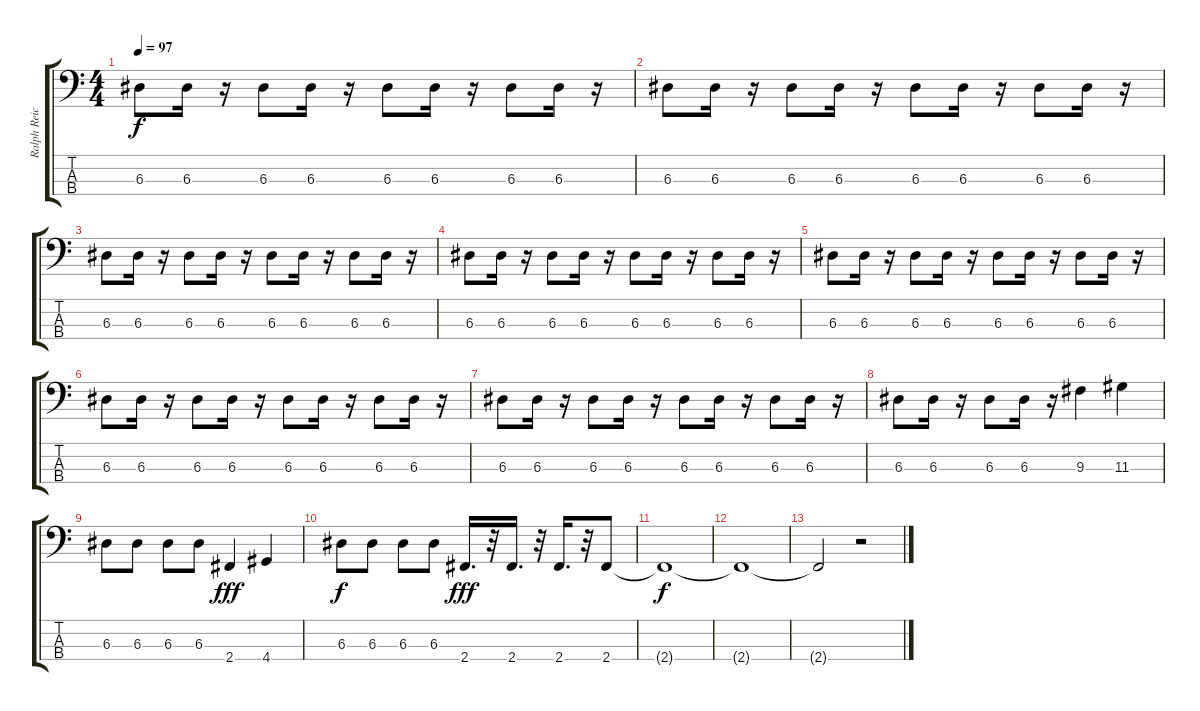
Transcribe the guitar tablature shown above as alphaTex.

\track ("Ralph Reickermann" "Ralph Reic") {instrument electricbasspick}
\staff {score tabs}
\tuning (G2 D2 A1 E1) {hide}
\ts (4 4)
\tempo 97
\clef f4
\ks c
6.3.8{dy f} 6.3.16 r.16 6.3.8 6.3.16 r.16 6.3.8 6.3.16 r.16 6.3.8 6.3.16 r.16 |
6.3.8 6.3.16 r.16 6.3.8 6.3.16 r.16 6.3.8 6.3.16 r.16 6.3.8 6.3.16 r.16 |
6.3.8 6.3.16 r.16 6.3.8 6.3.16 r.16 6.3.8 6.3.16 r.16 6.3.8 6.3.16 r.16 |
6.3.8 6.3.16 r.16 6.3.8 6.3.16 r.16 6.3.8 6.3.16 r.16 6.3.8 6.3.16 r.16 |
6.3.8 6.3.16 r.16 6.3.8 6.3.16 r.16 6.3.8 6.3.16 r.16 6.3.8 6.3.16 r.16 |
6.3.8 6.3.16 r.16 6.3.8 6.3.16 r.16 6.3.8 6.3.16 r.16 6.3.8 6.3.16 r.16 |
6.3.8 6.3.16 r.16 6.3.8 6.3.16 r.16 6.3.8 6.3.16 r.16 6.3.8 6.3.16 r.16 |
6.3.8 6.3.16 r.16 6.3.8 6.3.16 r.16 9.3.4 11.3.4 |
6.3.8 6.3.8 6.3.8 6.3.8 2.4.4{dy fff} 4.4.4 |
6.3.8{dy f} 6.3.8 6.3.8 6.3.8 2.4.16{d dy fff} r.32 2.4.16{d} r.32 2.4.16{d} r.32 2.4.8 |
2.4{t}.1{dy f} |
2.4{t}.1 |
2.4{t}.2 r.2
